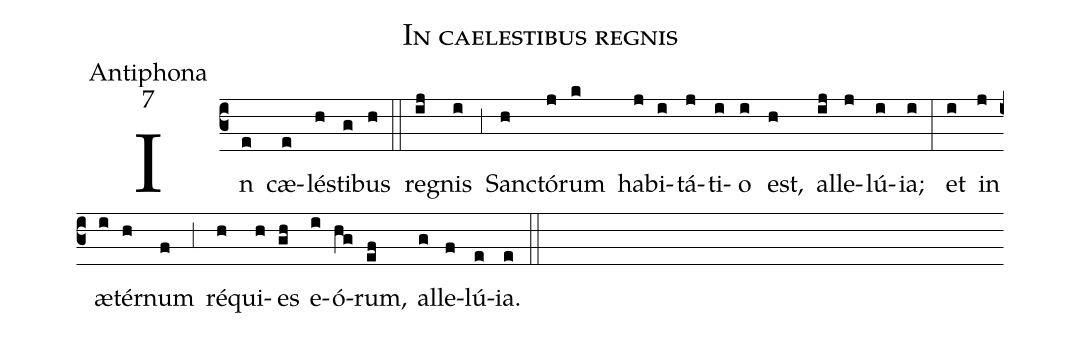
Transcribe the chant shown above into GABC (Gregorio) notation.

name:In caelestibus regnis;
office-part:Antiphona;
mode:7;
%%
(c3) In(e) cæ(e)lé(h)sti(g)bus(h) (::)
re(ij)gnis(i) (,3) San(h)ctó(j)rum(k) ha(j)bi(i)tá(j)ti(i)o(i) est,(h) al(ij)le(j)lú(i)ia;(i) (:)
et(i) in(j) æ(i)tér(h)num(f) (,3) ré(h)qui(h)es(gh) e(i)ó(hg)rum,(ef) al(g)le(f)lú(e)ia.(e) (::)
